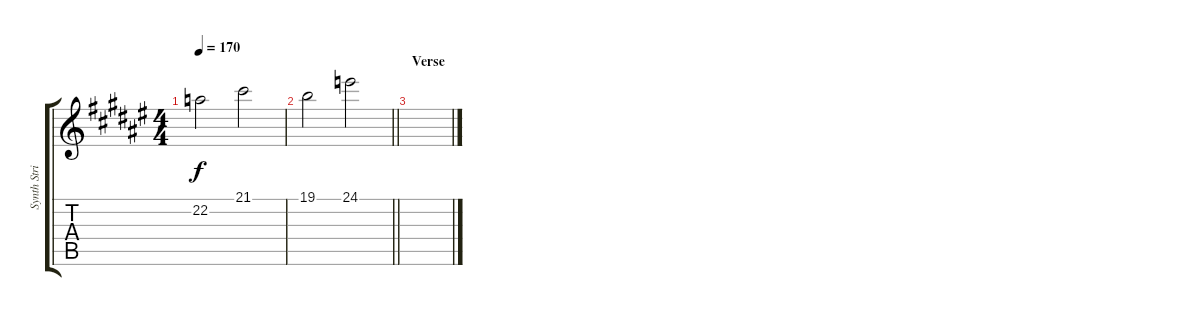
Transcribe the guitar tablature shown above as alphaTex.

\track ("Synth Strings" "Synth Stri") {instrument synthstrings1}
\staff {score tabs}
\tuning (E4 B3 G3 D3 A2 E2) {hide}
\ts (4 4)
\tempo 170
\clef g2
\ks f#
22.2.2{dy f} 21.1.2 |
\barLineRight lightlight
19.1.2 24.1.2 |
\section ("" "Verse")
